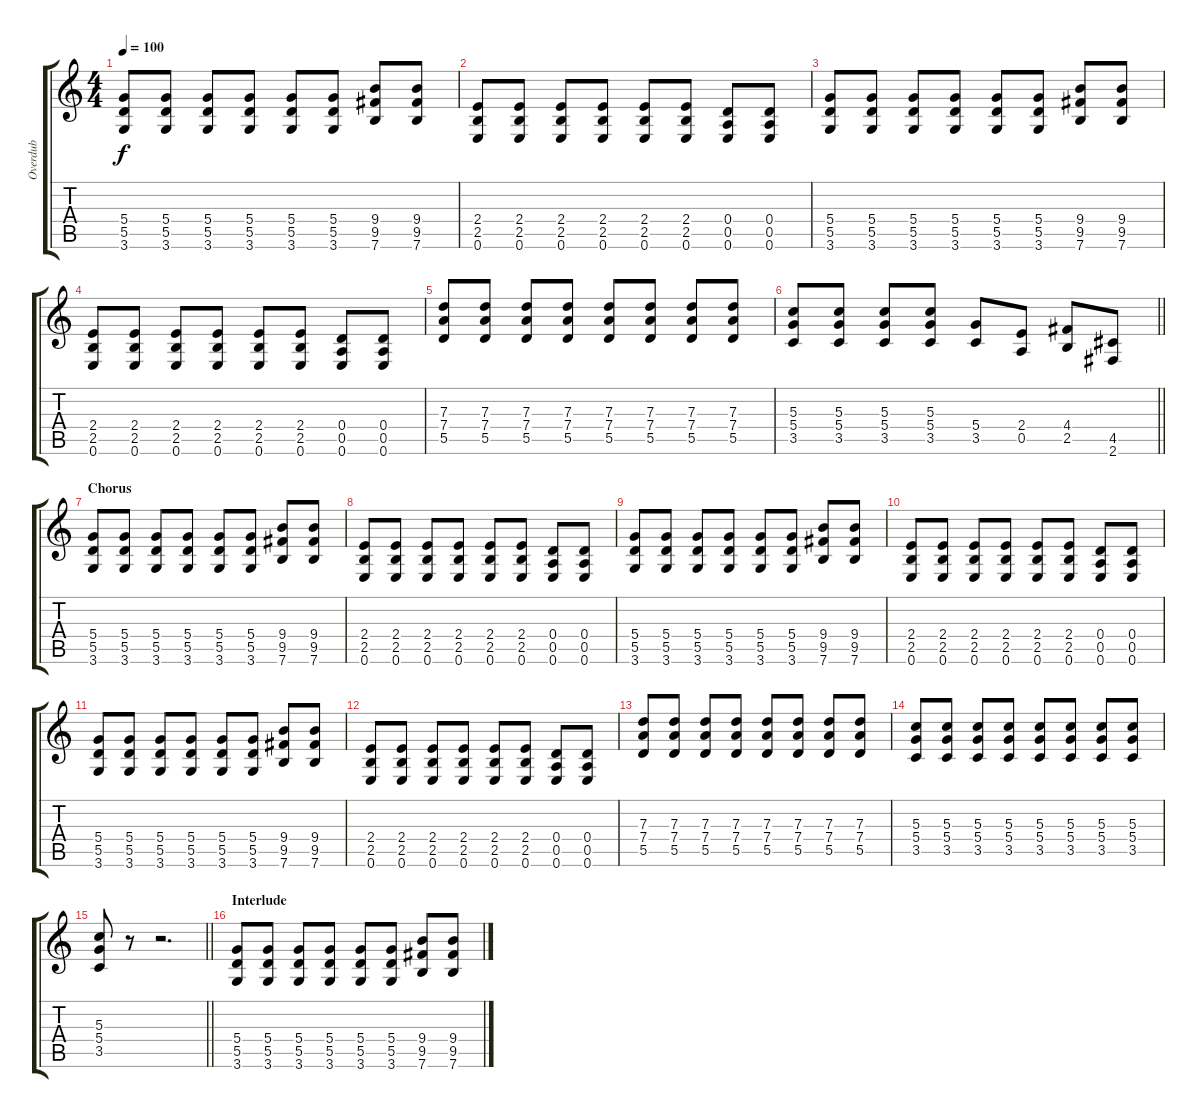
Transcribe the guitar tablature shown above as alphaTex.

\track ("Overdub" "Overdub") {instrument distortionguitar}
\staff {score tabs}
\tuning (E4 B3 G3 D3 A2 E2) {hide}
\ts (4 4)
\tempo 100
\clef g2
\ks c
(5.4 5.5 3.6).8{dy f} (5.4 5.5 3.6).8 (5.4 5.5 3.6).8 (5.4 5.5 3.6).8 (5.4 5.5 3.6).8 (5.4 5.5 3.6).8 (9.4 9.5 7.6).8 (9.4 9.5 7.6).8 |
(2.4 2.5 0.6).8 (2.4 2.5 0.6).8 (2.4 2.5 0.6).8 (2.4 2.5 0.6).8 (2.4 2.5 0.6).8 (2.4 2.5 0.6).8 (0.4 0.5 0.6).8 (0.4 0.5 0.6).8 |
(5.4 5.5 3.6).8 (5.4 5.5 3.6).8 (5.4 5.5 3.6).8 (5.4 5.5 3.6).8 (5.4 5.5 3.6).8 (5.4 5.5 3.6).8 (9.4 9.5 7.6).8 (9.4 9.5 7.6).8 |
(2.4 2.5 0.6).8 (2.4 2.5 0.6).8 (2.4 2.5 0.6).8 (2.4 2.5 0.6).8 (2.4 2.5 0.6).8 (2.4 2.5 0.6).8 (0.4 0.5 0.6).8 (0.4 0.5 0.6).8 |
(7.3 7.4 5.5).8 (7.3 7.4 5.5).8 (7.3 7.4 5.5).8 (7.3 7.4 5.5).8 (7.3 7.4 5.5).8 (7.3 7.4 5.5).8 (7.3 7.4 5.5).8 (7.3 7.4 5.5).8 |
\barLineRight lightlight
(5.3 5.4 3.5).8 (5.3 5.4 3.5).8 (5.3 5.4 3.5).8 (5.3 5.4 3.5).8 (5.4 3.5).8 (2.4 0.5).8 (4.4 2.5).8 (4.5 2.6).8 |
\section ("" "Chorus")
(5.4 5.5 3.6).8 (5.4 5.5 3.6).8 (5.4 5.5 3.6).8 (5.4 5.5 3.6).8 (5.4 5.5 3.6).8 (5.4 5.5 3.6).8 (9.4 9.5 7.6).8 (9.4 9.5 7.6).8 |
(2.4 2.5 0.6).8 (2.4 2.5 0.6).8 (2.4 2.5 0.6).8 (2.4 2.5 0.6).8 (2.4 2.5 0.6).8 (2.4 2.5 0.6).8 (0.4 0.5 0.6).8 (0.4 0.5 0.6).8 |
(5.4 5.5 3.6).8 (5.4 5.5 3.6).8 (5.4 5.5 3.6).8 (5.4 5.5 3.6).8 (5.4 5.5 3.6).8 (5.4 5.5 3.6).8 (9.4 9.5 7.6).8 (9.4 9.5 7.6).8 |
(2.4 2.5 0.6).8 (2.4 2.5 0.6).8 (2.4 2.5 0.6).8 (2.4 2.5 0.6).8 (2.4 2.5 0.6).8 (2.4 2.5 0.6).8 (0.4 0.5 0.6).8 (0.4 0.5 0.6).8 |
(5.4 5.5 3.6).8 (5.4 5.5 3.6).8 (5.4 5.5 3.6).8 (5.4 5.5 3.6).8 (5.4 5.5 3.6).8 (5.4 5.5 3.6).8 (9.4 9.5 7.6).8 (9.4 9.5 7.6).8 |
(2.4 2.5 0.6).8 (2.4 2.5 0.6).8 (2.4 2.5 0.6).8 (2.4 2.5 0.6).8 (2.4 2.5 0.6).8 (2.4 2.5 0.6).8 (0.4 0.5 0.6).8 (0.4 0.5 0.6).8 |
(7.3 7.4 5.5).8 (7.3 7.4 5.5).8 (7.3 7.4 5.5).8 (7.3 7.4 5.5).8 (7.3 7.4 5.5).8 (7.3 7.4 5.5).8 (7.3 7.4 5.5).8 (7.3 7.4 5.5).8 |
(5.3 5.4 3.5).8 (5.3 5.4 3.5).8 (5.3 5.4 3.5).8 (5.3 5.4 3.5).8 (5.3 5.4 3.5).8 (5.3 5.4 3.5).8 (5.3 5.4 3.5).8 (5.3 5.4 3.5).8 |
\barLineRight lightlight
(5.3 5.4 3.5).8 r.8 r.2{d} |
\section ("" "Interlude")
(5.4 5.5 3.6).8 (5.4 5.5 3.6).8 (5.4 5.5 3.6).8 (5.4 5.5 3.6).8 (5.4 5.5 3.6).8 (5.4 5.5 3.6).8 (9.4 9.5 7.6).8 (9.4 9.5 7.6).8
